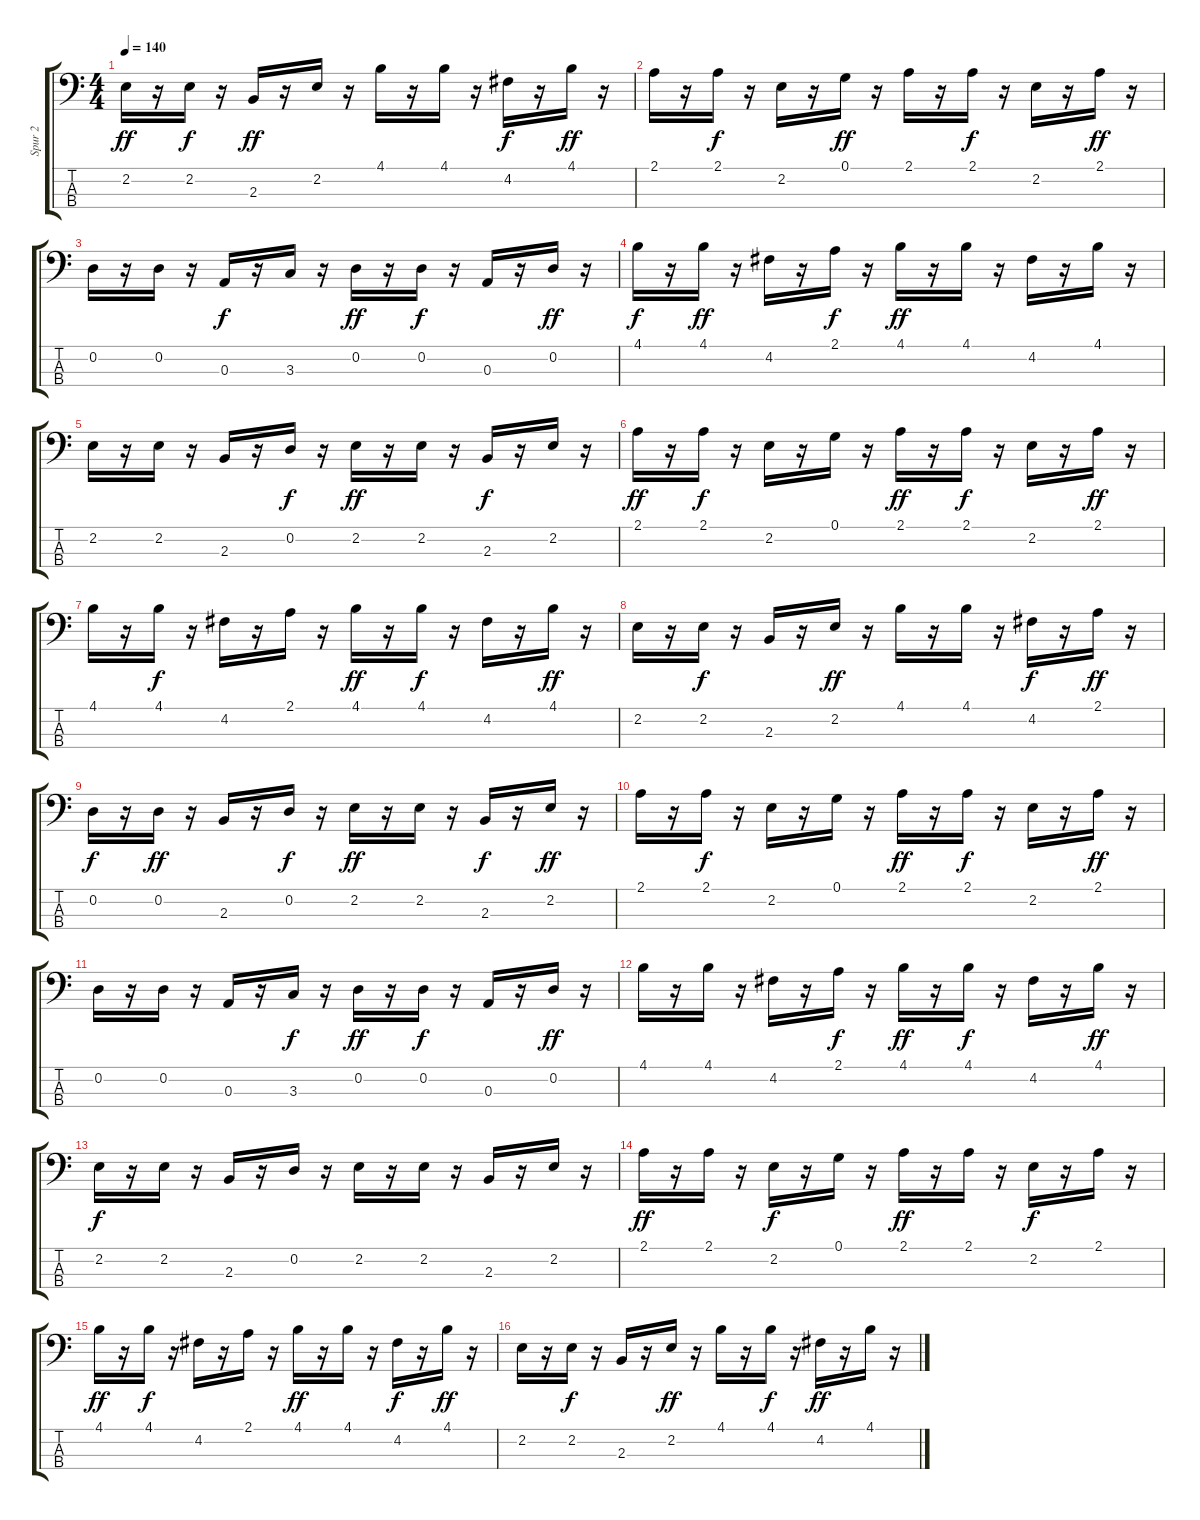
\track ("Spur 2" "Spur 2") {instrument electricbasspick}
\staff {score tabs}
\tuning (G2 D2 A1 E1) {hide}
\ts (4 4)
\tempo 140
\clef f4
\ks c
2.2.16{dy ff} r.16 2.2.16{dy f} r.16 2.3.16{dy ff} r.16 2.2.16 r.16 4.1.16 r.16 4.1.16 r.16 4.2.16{dy f} r.16 4.1.16{dy ff} r.16 |
2.1.16 r.16 2.1.16{dy f} r.16 2.2.16 r.16 0.1.16{dy ff} r.16 2.1.16 r.16 2.1.16{dy f} r.16 2.2.16 r.16 2.1.16{dy ff} r.16 |
0.2.16 r.16 0.2.16 r.16 0.3.16{dy f} r.16 3.3.16 r.16 0.2.16{dy ff} r.16 0.2.16{dy f} r.16 0.3.16 r.16 0.2.16{dy ff} r.16 |
4.1.16{dy f} r.16 4.1.16{dy ff} r.16 4.2.16 r.16 2.1.16{dy f} r.16 4.1.16{dy ff} r.16 4.1.16 r.16 4.2.16 r.16 4.1.16 r.16 |
2.2.16 r.16 2.2.16 r.16 2.3.16 r.16 0.2.16{dy f} r.16 2.2.16{dy ff} r.16 2.2.16 r.16 2.3.16{dy f} r.16 2.2.16 r.16 |
2.1.16{dy ff} r.16 2.1.16{dy f} r.16 2.2.16 r.16 0.1.16 r.16 2.1.16{dy ff} r.16 2.1.16{dy f} r.16 2.2.16 r.16 2.1.16{dy ff} r.16 |
4.1.16 r.16 4.1.16{dy f} r.16 4.2.16 r.16 2.1.16 r.16 4.1.16{dy ff} r.16 4.1.16{dy f} r.16 4.2.16 r.16 4.1.16{dy ff} r.16 |
2.2.16 r.16 2.2.16{dy f} r.16 2.3.16 r.16 2.2.16{dy ff} r.16 4.1.16 r.16 4.1.16 r.16 4.2.16{dy f} r.16 2.1.16{dy ff} r.16 |
0.2.16{dy f} r.16 0.2.16{dy ff} r.16 2.3.16 r.16 0.2.16{dy f} r.16 2.2.16{dy ff} r.16 2.2.16 r.16 2.3.16{dy f} r.16 2.2.16{dy ff} r.16 |
2.1.16 r.16 2.1.16{dy f} r.16 2.2.16 r.16 0.1.16 r.16 2.1.16{dy ff} r.16 2.1.16{dy f} r.16 2.2.16 r.16 2.1.16{dy ff} r.16 |
0.2.16 r.16 0.2.16 r.16 0.3.16 r.16 3.3.16{dy f} r.16 0.2.16{dy ff} r.16 0.2.16{dy f} r.16 0.3.16 r.16 0.2.16{dy ff} r.16 |
4.1.16 r.16 4.1.16 r.16 4.2.16 r.16 2.1.16{dy f} r.16 4.1.16{dy ff} r.16 4.1.16{dy f} r.16 4.2.16 r.16 4.1.16{dy ff} r.16 |
2.2.16{dy f} r.16 2.2.16 r.16 2.3.16 r.16 0.2.16 r.16 2.2.16 r.16 2.2.16 r.16 2.3.16 r.16 2.2.16 r.16 |
2.1.16{dy ff} r.16 2.1.16 r.16 2.2.16{dy f} r.16 0.1.16 r.16 2.1.16{dy ff} r.16 2.1.16 r.16 2.2.16{dy f} r.16 2.1.16 r.16 |
4.1.16{dy ff} r.16 4.1.16{dy f} r.16 4.2.16 r.16 2.1.16 r.16 4.1.16{dy ff} r.16 4.1.16 r.16 4.2.16{dy f} r.16 4.1.16{dy ff} r.16 |
2.2.16 r.16 2.2.16{dy f} r.16 2.3.16 r.16 2.2.16{dy ff} r.16 4.1.16 r.16 4.1.16{dy f} r.16 4.2.16{dy ff} r.16 4.1.16 r.16
